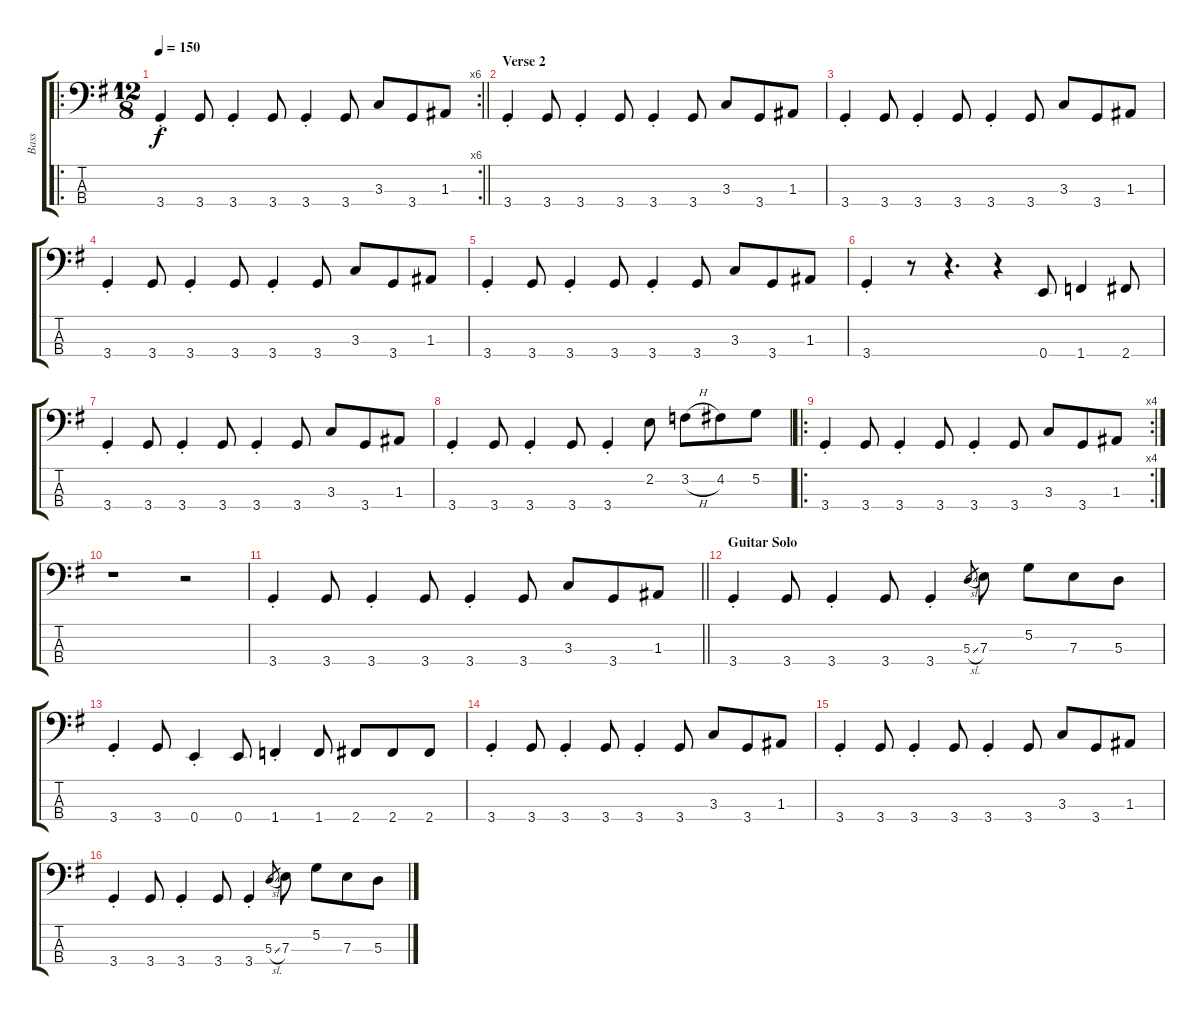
\track ("Bass" "Bass") {instrument electricbassfinger}
\staff {score tabs}
\tuning (G2 D2 A1 E1) {hide}
\ro
\rc 6
\ts (12 8)
\tempo 150
\clef f4
\barLineRight lightlight
\ks g
3.4{st}.4{dy f} 3.4.8 3.4{st}.4 3.4.8 3.4{st}.4 3.4.8 3.3.8 3.4.8 1.3.8 |
\section ("" "Verse 2")
3.4{st}.4 3.4.8 3.4{st}.4 3.4.8 3.4{st}.4 3.4.8 3.3.8 3.4.8 1.3.8 |
3.4{st}.4 3.4.8 3.4{st}.4 3.4.8 3.4{st}.4 3.4.8 3.3.8 3.4.8 1.3.8 |
3.4{st}.4 3.4.8 3.4{st}.4 3.4.8 3.4{st}.4 3.4.8 3.3.8 3.4.8 1.3.8 |
3.4{st}.4 3.4.8 3.4{st}.4 3.4.8 3.4{st}.4 3.4.8 3.3.8 3.4.8 1.3.8 |
3.4{st}.4 r.8 r.4{d} r.4 0.4.8 1.4.4 2.4.8 |
3.4{st}.4 3.4.8 3.4{st}.4 3.4.8 3.4{st}.4 3.4.8 3.3.8 3.4.8 1.3.8 |
3.4{st}.4 3.4.8 3.4{st}.4 3.4.8 3.4{st}.4 2.2.8 3.2{h}.8 4.2.8 5.2.8 |
\ro
\rc 4
3.4{st}.4 3.4.8 3.4{st}.4 3.4.8 3.4{st}.4 3.4.8 3.3.8 3.4.8 1.3.8 |
r.1 r.2 |
\barLineRight lightlight
3.4{st}.4 3.4.8 3.4{st}.4 3.4.8 3.4{st}.4 3.4.8 3.3.8 3.4.8 1.3.8 |
\section ("" "Guitar Solo")
3.4{st}.4 3.4.8 3.4{st}.4 3.4.8 3.4{st}.4 5.3{sl}.8{gr} 7.3.8 5.2.8 7.3.8 5.3.8 |
3.4{st}.4 3.4.8 0.4{st}.4 0.4.8 1.4{st}.4 1.4.8 2.4.8 2.4.8 2.4.8 |
3.4{st}.4 3.4.8 3.4{st}.4 3.4.8 3.4{st}.4 3.4.8 3.3.8 3.4.8 1.3.8 |
3.4{st}.4 3.4.8 3.4{st}.4 3.4.8 3.4{st}.4 3.4.8 3.3.8 3.4.8 1.3.8 |
3.4{st}.4 3.4.8 3.4{st}.4 3.4.8 3.4{st}.4 5.3{sl}.8{gr} 7.3.8 5.2.8 7.3.8 5.3.8
